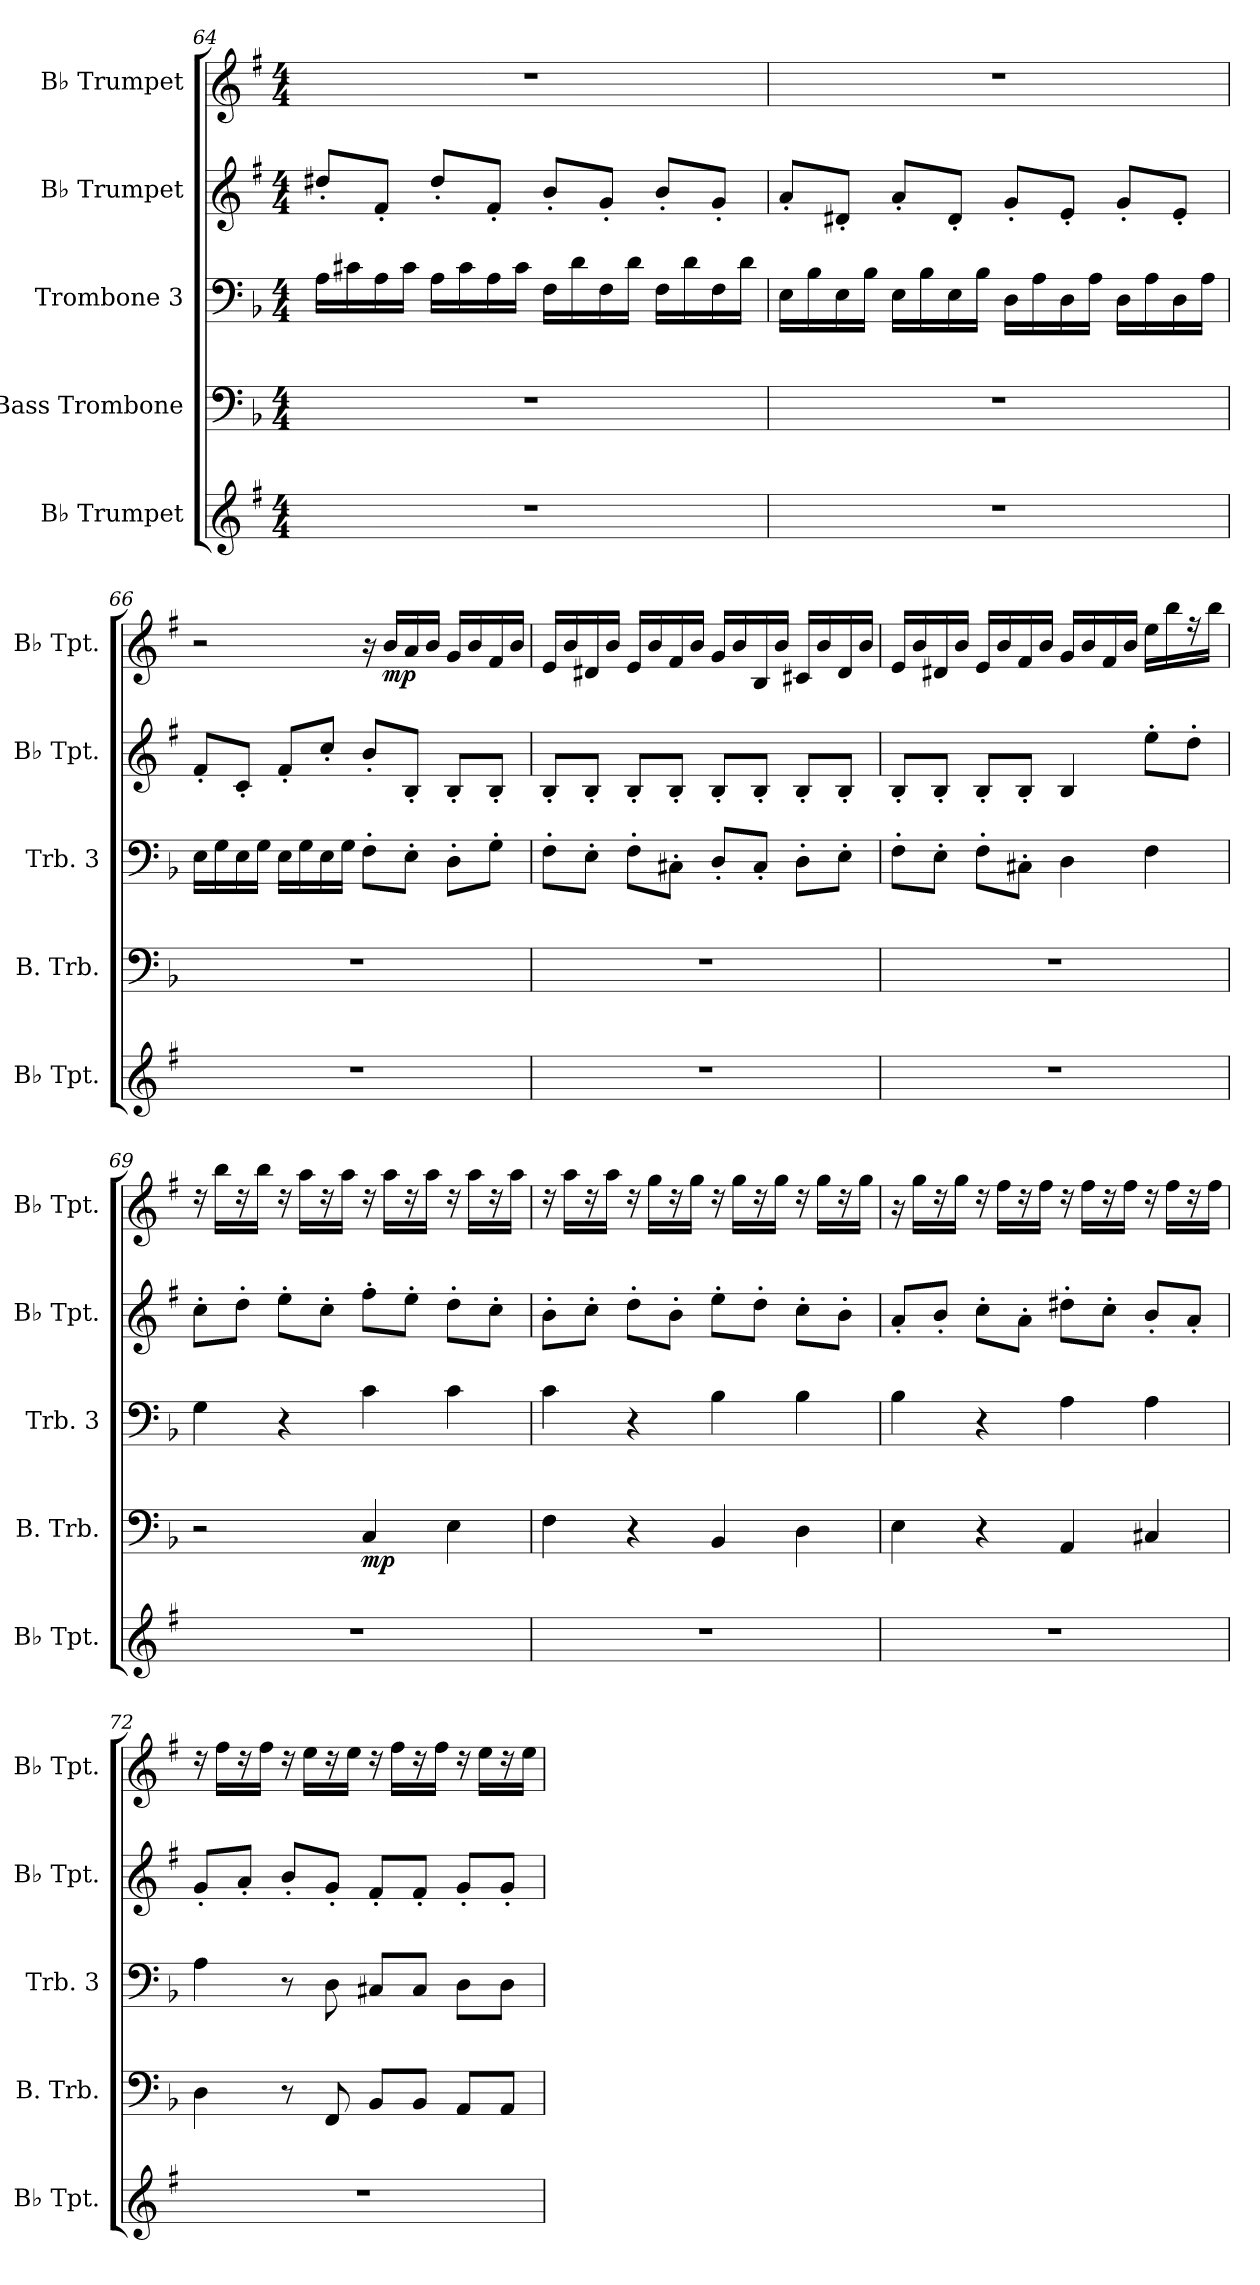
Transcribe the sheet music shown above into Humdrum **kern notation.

**kern	**kern	**dynam	**kern	**kern	**kern	**dynam
*part5	*part4	*part4	*part3	*part2	*part1	*part1
*staff5	*staff4	*staff4	*staff3	*staff2	*staff1	*staff1
*I"B♭ Trumpet	*I"Bass Trombone	*	*I"Trombone 3	*I"B♭ Trumpet	*I"B♭ Trumpet	*
*I'B♭ Tpt.	*I'B. Trb.	*	*I'Trb. 3	*I'B♭ Tpt.	*I'B♭ Tpt.	*
!!LO:LB:g=z
*clefG2	*clefF4	*	*clefF4	*clefG2	*clefG2	*
*ITrd1c2	*	*	*	*ITrd1c2	*ITrd1c2	*
*k[b-]	*k[b-]	*	*k[b-]	*k[b-]	*k[b-]	*
*M4/4	*M4/4	*	*M4/4	*M4/4	*M4/4	*
=64	=64	=64	=64	=64	=64	=64
1r	1r	.	16A\LL	8cc#X'/L	1r	.
.	.	.	16c#X\	.	.	.
.	.	.	16A\	8e'/J	.	.
.	.	.	16c#\JJ	.	.	.
.	.	.	16A\LL	8cc#'/L	.	.
.	.	.	16c#\	.	.	.
.	.	.	16A\	8e'/J	.	.
.	.	.	16c#\JJ	.	.	.
.	.	.	16F\LL	8a'/L	.	.
.	.	.	16d\	.	.	.
.	.	.	16F\	8f'/J	.	.
.	.	.	16d\JJ	.	.	.
.	.	.	16F\LL	8a'/L	.	.
.	.	.	16d\	.	.	.
.	.	.	16F\	8f'/J	.	.
.	.	.	16d\JJ	.	.	.
=65	=65	=65	=65	=65	=65	=65
1r	1r	.	16E\LL	8g'/L	1r	.
.	.	.	16B-\	.	.	.
.	.	.	16E\	8c#X'/J	.	.
.	.	.	16B-\JJ	.	.	.
.	.	.	16E\LL	8g'/L	.	.
.	.	.	16B-\	.	.	.
.	.	.	16E\	8c#'/J	.	.
.	.	.	16B-\JJ	.	.	.
.	.	.	16D\LL	8f'/L	.	.
.	.	.	16A\	.	.	.
.	.	.	16D\	8d'/J	.	.
.	.	.	16A\JJ	.	.	.
.	.	.	16D\LL	8f'/L	.	.
.	.	.	16A\	.	.	.
.	.	.	16D\	8d'/J	.	.
.	.	.	16A\JJ	.	.	.
!!LO:PB:g=z
=66	=66	=66	=66	=66	=66	=66
1r	1r	.	16E\LL	8e'/L	2r	.
.	.	.	16G\	.	.	.
.	.	.	16E\	8B-'/J	.	.
.	.	.	16G\JJ	.	.	.
.	.	.	16E\LL	8e'/L	.	.
.	.	.	16G\	.	.	.
.	.	.	16E\	8b-'/J	.	.
.	.	.	16G\JJ	.	.	.
.	.	.	8F'\L	8a'/L	16r	.
!	!	!	!	!	!	!LO:DY:b
.	.	.	.	.	16a/LL	mp
.	.	.	8E'\J	8A'/J	16g/	.
.	.	.	.	.	16a/JJ	.
.	.	.	8D'\L	8A'/L	16f/LL	.
.	.	.	.	.	16a/	.
.	.	.	8G'\J	8A'/J	16e/	.
.	.	.	.	.	16a/JJ	.
=67	=67	=67	=67	=67	=67	=67
1r	1r	.	8F'\L	8A'/L	16d/LL	.
.	.	.	.	.	16a/	.
.	.	.	8E'\J	8A'/J	16c#X/	.
.	.	.	.	.	16a/JJ	.
.	.	.	8F'\L	8A'/L	16d/LL	.
.	.	.	.	.	16a/	.
.	.	.	8C#X'\J	8A'/J	16e/	.
.	.	.	.	.	16a/JJ	.
.	.	.	8D'/L	8A'/L	16f/LL	.
.	.	.	.	.	16a/	.
.	.	.	8C#'/J	8A'/J	16A/	.
.	.	.	.	.	16a/JJ	.
.	.	.	8D'\L	8A'/L	16Bn/LL	.
.	.	.	.	.	16a/	.
.	.	.	8E'\J	8A'/J	16c#/	.
.	.	.	.	.	16a/JJ	.
!!LO:LB:g=z
=68	=68	=68	=68	=68	=68	=68
1r	1r	.	8F'\L	8A'/L	16d/LL	.
.	.	.	.	.	16a/	.
.	.	.	8E'\J	8A'/J	16c#X/	.
.	.	.	.	.	16a/JJ	.
.	.	.	8F'\L	8A'/L	16d/LL	.
.	.	.	.	.	16a/	.
.	.	.	8C#X'\J	8A'/J	16e/	.
.	.	.	.	.	16a/JJ	.
.	.	.	4D\	4A/	16f/LL	.
.	.	.	.	.	16a/	.
.	.	.	.	.	16e/	.
.	.	.	.	.	16a/JJ	.
.	.	.	4F\	8dd'\L	16dd\LL	.
.	.	.	.	.	16aa\	.
.	.	.	.	8cc'\J	16rff	.
.	.	.	.	.	16aa\JJ	.
=69	=69	=69	=69	=69	=69	=69
1r	2r	.	4G\	8b-'\L	16rdd	.
.	.	.	.	.	16aa\LL	.
.	.	.	.	8cc'\J	16rdd	.
.	.	.	.	.	16aa\JJ	.
.	.	.	4r	8dd'\L	16rdd	.
.	.	.	.	.	16gg\LL	.
.	.	.	.	8b-'\J	16rdd	.
.	.	.	.	.	16gg\JJ	.
!	!	!LO:DY:b	!	!	!	!
.	4C/	mp	4c\	8ee'\L	16rdd	.
.	.	.	.	.	16gg\LL	.
.	.	.	.	8dd'\J	16rdd	.
.	.	.	.	.	16gg\JJ	.
.	4E\	.	4c\	8cc'\L	16rdd	.
.	.	.	.	.	16gg\LL	.
.	.	.	.	8b-'\J	16rdd	.
.	.	.	.	.	16gg\JJ	.
!!LO:PB:g=z
=70	=70	=70	=70	=70	=70	=70
1r	4F\	.	4c\	8a'\L	16rdd	.
.	.	.	.	.	16gg\LL	.
.	.	.	.	8b-'\J	16rdd	.
.	.	.	.	.	16gg\JJ	.
.	4r	.	4r	8cc'\L	16rdd	.
.	.	.	.	.	16ff\LL	.
.	.	.	.	8a'\J	16rdd	.
.	.	.	.	.	16ff\JJ	.
.	4BB-/	.	4B-\	8dd'\L	16rdd	.
.	.	.	.	.	16ff\LL	.
.	.	.	.	8cc'\J	16rdd	.
.	.	.	.	.	16ff\JJ	.
.	4D\	.	4B-\	8b-'\L	16rdd	.
.	.	.	.	.	16ff\LL	.
.	.	.	.	8a'\J	16rdd	.
.	.	.	.	.	16ff\JJ	.
=71	=71	=71	=71	=71	=71	=71
1r	4E\	.	4B-\	8g'/L	16r	.
.	.	.	.	.	16ff\LL	.
.	.	.	.	8a'/J	16rdd	.
.	.	.	.	.	16ff\JJ	.
.	4r	.	4r	8b-'\L	16rdd	.
.	.	.	.	.	16ee\LL	.
.	.	.	.	8g'\J	16rdd	.
.	.	.	.	.	16ee\JJ	.
.	4AA/	.	4A\	8cc#X'\L	16rdd	.
.	.	.	.	.	16ee\LL	.
.	.	.	.	8b-'\J	16rdd	.
.	.	.	.	.	16ee\JJ	.
.	4C#X/	.	4A\	8a'/L	16rdd	.
.	.	.	.	.	16ee\LL	.
.	.	.	.	8g'/J	16rdd	.
.	.	.	.	.	16ee\JJ	.
!!LO:LB:g=z
=72	=72	=72	=72	=72	=72	=72
1r	4D\	.	4A\	8f'/L	16rdd	.
.	.	.	.	.	16ee\LL	.
.	.	.	.	8g'/J	16rdd	.
.	.	.	.	.	16ee\JJ	.
.	8r	.	8r	8a'/L	16rdd	.
.	.	.	.	.	16dd\LL	.
.	8FF/	.	8D\	8f'/J	16rdd	.
.	.	.	.	.	16dd\JJ	.
.	8BB-/L	.	8C#X/L	8e'/L	16rdd	.
.	.	.	.	.	16ee\LL	.
.	8BB-/J	.	8C#/J	8e'/J	16rdd	.
.	.	.	.	.	16ee\JJ	.
.	8AA/L	.	8D\L	8f'/L	16rdd	.
.	.	.	.	.	16dd\LL	.
.	8AA/J	.	8D\J	8f'/J	16rdd	.
.	.	.	.	.	16dd\JJ	.
=	=	=	=	=	=	=
*-	*-	*-	*-	*-	*-	*-
